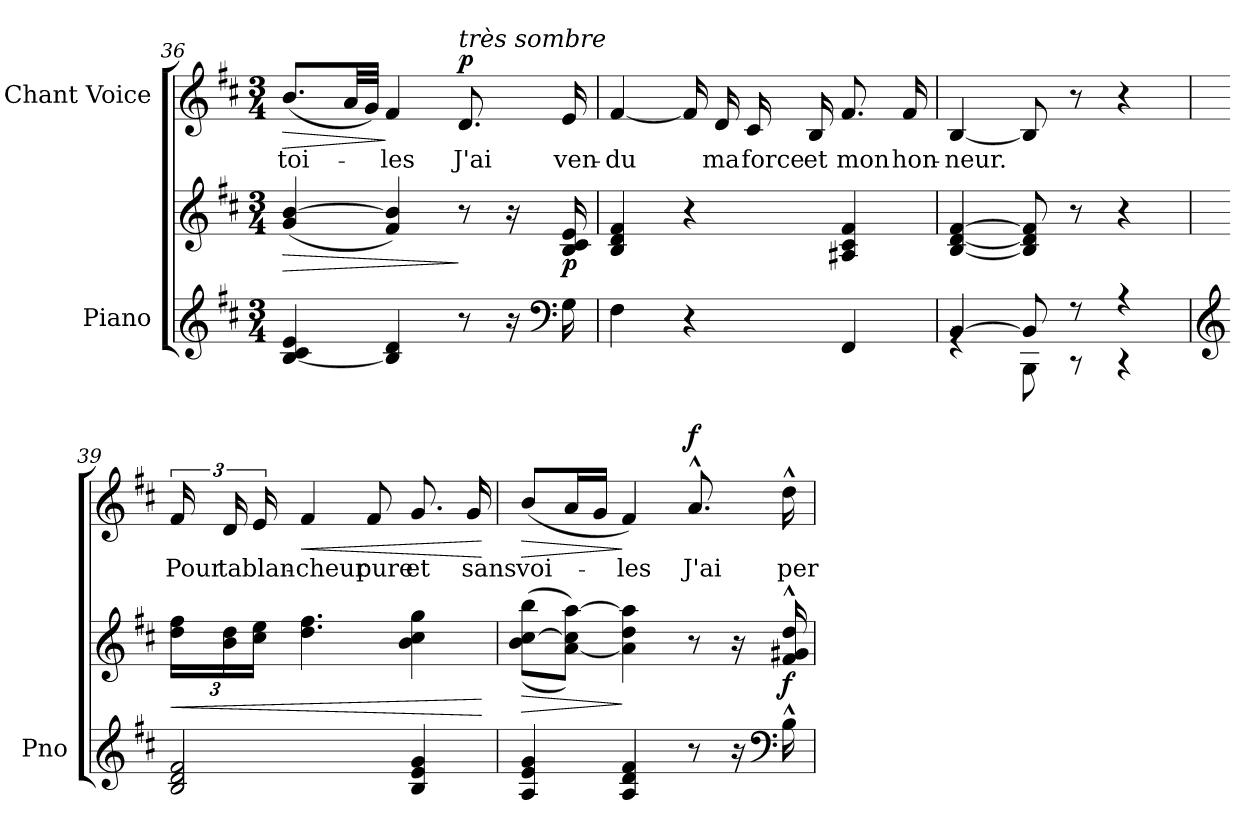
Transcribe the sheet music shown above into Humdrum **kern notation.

**kern	**kern	**dynam	**kern	**text	**dynam
*part2	*part2	*part2	*part1	*part1	*part1
*staff3	*staff2	*staff2/3	*staff1	*staff1	*staff1
*I"Piano	*	*	*I"Chant Voice	*	*
*I'Pno	*	*	*	*	*
*clefG2	*clefG2	*	*clefG2	*	*
*k[f#c#]	*k[f#c#]	*	*k[f#c#]	*	*
*M3/4	*M3/4	*	*M3/4	*	*
=36	=36	=36	=36	=36	=36
!	!	!LO:HP:b	!	!LO:LY:b	!LO:HP:b
[4B/ 4c#/ 4e/	(<4g/ [4b/	>	(<8.b/L	-toi-	>
.	.	.	32a/LL	.	.
.	.	.	32g/JJJ)	.	.
!	!	!	!	!LO:LY:b	!
4B/] 4d/	4f#/ 4b/])	.	4f#/	-les	]
!	!	!	!LO:TX:a:i:t=très sombre	!	!
!	!	!	!	!LO:LY:b	!LO:DY:a
8r	8r	]	8.d/	J'ai	p
16r	16r	.	.	.	.
*clefF4	*	*	*	*	*
!	!	!LO:DY:b	!	!LO:LY:b	!
16G\	16B/ 16c#/ 16e/	p	16e/	ven-	.
=37	=37	=37	=37	=37	=37
!	!	!	!	!LO:LY:b	!
4F#\	4B/ 4d/ 4f#/	.	[4f#/	-du	.
4r	4r	.	16f#/]	.	.
!	!	!	!	!LO:LY:b	!
.	.	.	16d/	ma	.
!	!	!	!	!LO:LY:b	!
.	.	.	16c#/	force	.
!	!	!	!	!LO:LY:b	!
.	.	.	16B/	et	.
!	!	!	!	!LO:LY:b	!
4FF#/	4A#X/ 4c#/ 4f#/	.	8.f#/	mon	.
!	!	!	!	!LO:LY:b	!
.	.	.	16f#/	hon-	.
=38	=38	=38	=38	=38	=38
*^	*	*	*	*	*
!	!	!	!	!	!LO:LY:b	!
[4BB/	4rGG	[4B/ [4d/ [4f#/	.	[4B/	-neur.	.
8BB/]	8BBB\	8B/] 8d/] 8f#/]	.	8B/]	.	.
8r	8r	8r	.	8r	.	.
4r	4r	4r	.	4r	.	.
*v	*v	*	*	*	*	*
!!LO:LB:g=z
=39	=39	=39	=39	=39	=39
*clefG2	*	*	*	*	*
*	*Xbrackettup	*	*	*	*
*^	*	*	*	*	*
!	!	!	!LO:HP:b	!	!LO:LY:b	!
!	!	!	!LO:DY:n=1:b	!	!	!
!	!	!	!LO:DY:n=2:b	!	!	!LO:DY:a
!	!	!	!	!	!	!LO:DY:n=1:a
*v	*v	*	*	*	*	*
2B/ 2d/ 2f#/	24dd\ 24ff#\LL	< other-dynamics p	24f#/	Pour	other-dynamics p
!	!	!	!	!LO:LY:b	!
.	24b\ 24dd\	.	24d/	ta	.
!	!	!	!	!LO:LY:b	!
.	24cc#\ 24ee\JJ	.	24e/	blan-	.
!	!	!	!	!LO:LY:b	!LO:HP:b
.	4.dd\ 4.ff#\	.	4f#/	-cheur	<
!	!	!	!	!LO:LY:b	!
.	.	.	8f#/	pure	.
!	!	!	!	!LO:LY:b	!
4B/ 4e/ 4g/	4b\ 4cc#\ 4gg\	.	8.g/	et	.
!	!	!	!	!LO:LY:b	!
.	.	.	16g/	sans	.
.	.	[	.	.	[
=40	=40	=40	=40	=40	=40
!	!	!LO:HP:b	!	!LO:LY:b	!LO:HP:b
4A/ 4e/ 4g/	(>(<8b\ [8cc#\ 8bb\L	>	(<8b/L	voi-	>
.	[8a\ 8cc#\] [8aa\J))	.	16a/L	.	.
.	.	.	16g/JJ	.	.
!	!	!	!	!LO:LY:b	!
4A/ 4d/ 4f#/	4a\] 4dd\ 4aa\]	]	4f#/)	-les	]
!	!	!	!	!LO:LY:b	!LO:DY:a
8r	8r	.	8.a^^/	J'ai	f
16r	16r	.	.	.	.
*clefF4	*	*	*	*	*
!	!	!LO:DY:b	!	!LO:LY:b	!
16B^^\	16f#/^^ 16g#X/^^ 16dd/^^	f	16dd^^\	per-	.
=	=	=	=	=	=
*-	*-	*-	*-	*-	*-
